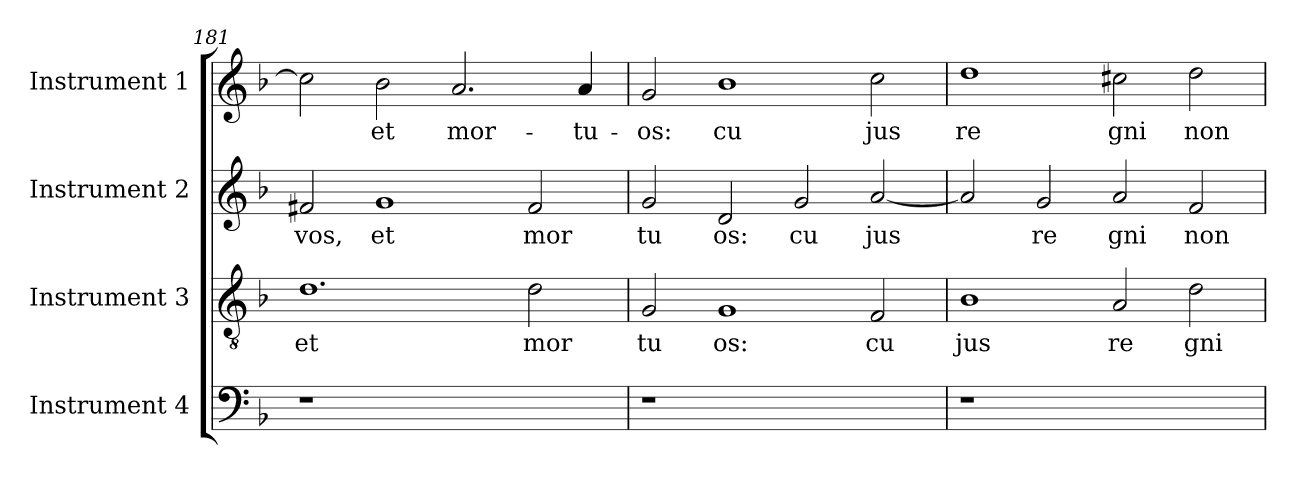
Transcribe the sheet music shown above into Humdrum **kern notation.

**kern	**kern	**text	**kern	**text	**kern	**text
*part4	*part3	*part3	*part2	*part2	*part1	*part1
*staff4	*staff3	*staff3	*staff2	*staff2	*staff1	*staff1
*I"Instrument 4	*I"Instrument 3	*	*I"Instrument 2	*	*I"Instrument 1	*
*clefF4	*clefGv2	*	*clefG2	*	*clefG2	*
*k[b-]	*k[b-]	*	*k[b-]	*	*k[b-]	*
*F:	*F:	*	*F:	*	*F:	*
=181	=181	=181	=181	=181	=181	=181
!	!	!LO:LY:b:cj	!	!LO:LY:b:cj	!	!LO:LY:b:cj
1r	1.d	et	2f#X/	vos,	2cc\]	.
!	!	!	!	!LO:LY:b:cj	!	!LO:LY:b:cj
.	.	.	1g	et	2b-\	et
!	!	!	!	!	!	!LO:LY:b:cj
1ryy	.	.	.	.	2.a/	mor-
!	!	!LO:LY:b:cj	!	!LO:LY:b:cj	!	!
.	2d\	mor	2f#/	mor	.	.
!	!	!	!	!	!	!LO:LY:b:cj
.	.	.	.	.	4a/	-tu-
!!LO:LB:g=z
=182	=182	=182	=182	=182	=182	=182
!	!	!LO:LY:b:cj	!	!LO:LY:b:cj	!	!LO:LY:b:cj
1r	2G/	tu	2g/	tu	2g/	-os:
!	!	!LO:LY:b:cj	!	!LO:LY:b:cj	!	!LO:LY:b:cj
.	1G	os:	2d/	os:	1b-	cu
!	!	!	!	!LO:LY:b:cj	!	!
1ryy	.	.	2g/	cu	.	.
!	!	!LO:LY:b:cj	!	!LO:LY:b:cj	!	!LO:LY:b:cj
.	2F/	cu	[<2a/	jus	2cc\	jus
=183	=183	=183	=183	=183	=183	=183
!	!	!LO:LY:b:cj	!	!LO:LY:b:cj	!	!LO:LY:b:cj
1r	1B-	jus	2a/]	.	1dd	re
!	!	!	!	!LO:LY:b:cj	!	!
.	.	.	2g/	re	.	.
!	!	!LO:LY:b:cj	!	!LO:LY:b:cj	!	!LO:LY:b:cj
1ryy	2A/	re	2a/	gni	2cc#X\	gni
!	!	!LO:LY:b:cj	!	!LO:LY:b:cj	!	!LO:LY:b:cj
.	2d\	gni	2f/	non	2dd\	non
=	=	=	=	=	=	=
*-	*-	*-	*-	*-	*-	*-
